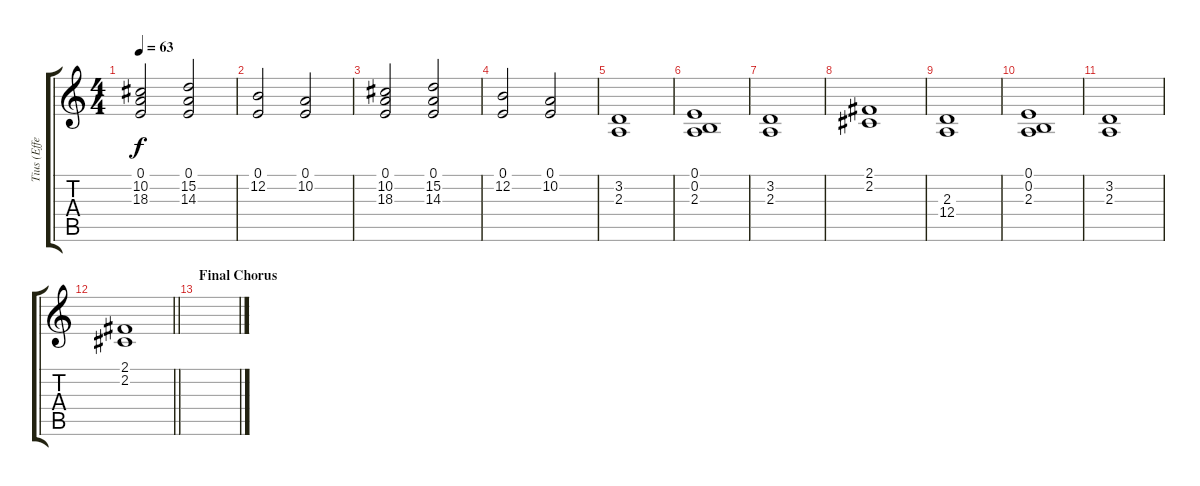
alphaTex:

\track ("Tius (Effect)" "Tius (Effe") {instrument pad4choir}
\staff {score tabs}
\tuning (E4 B3 G3 D3 A2 E2) {hide}
\ts (4 4)
\tempo 63
\clef g2
\ks c
(0.1 10.2 18.3).2{dy f} (0.1 15.2 14.3).2 |
(0.1 12.2).2 (0.1 10.2).2 |
(0.1 10.2 18.3).2 (0.1 15.2 14.3).2 |
(0.1 12.2).2 (0.1 10.2).2 |
(3.2 2.3).1{volume 11 instrument pad2warm} |
(0.1 0.2 2.3).1 |
(3.2 2.3).1 |
(2.1 2.2).1 |
(2.3 12.4).1 |
(0.1 0.2 2.3).1 |
(3.2 2.3).1 |
\barLineRight lightlight
(2.1 2.2).1 |
\section ("" "Final Chorus")
